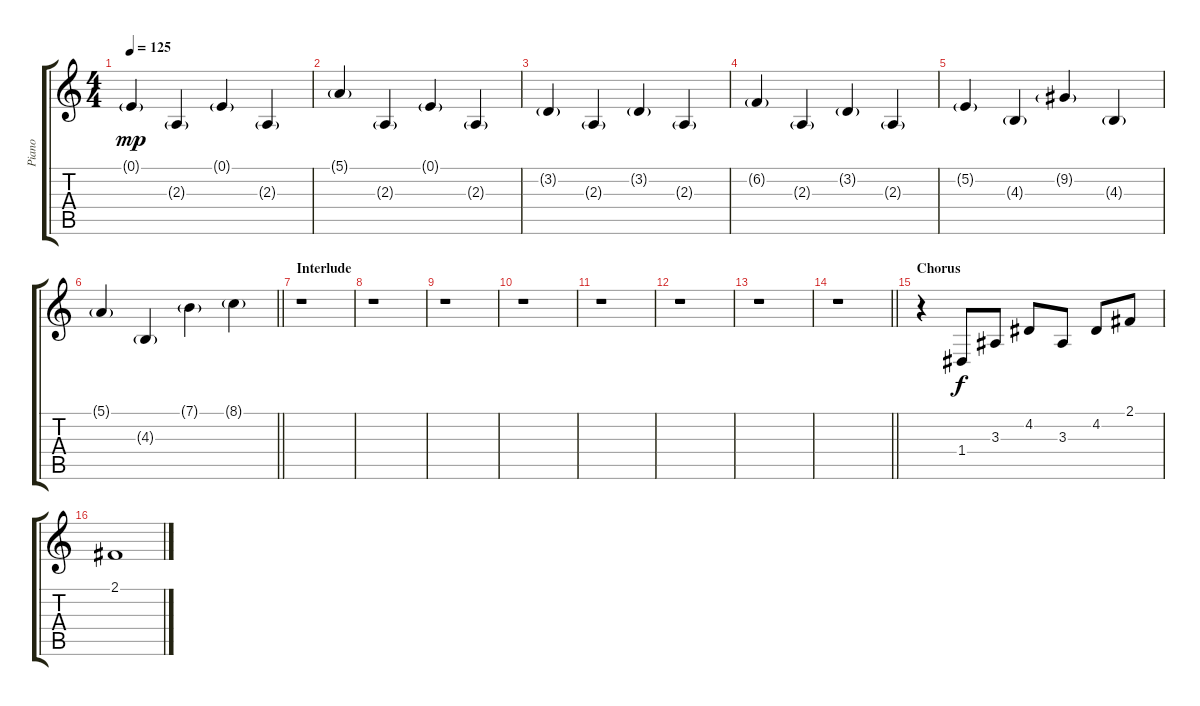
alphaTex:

\track ("Piano" "Piano") {instrument brightacousticpiano}
\staff {score tabs}
\tuning (E4 B3 G3 D3 A2 E2) {hide}
\ts (4 4)
\tempo 125
\clef g2
\ks c
0.1{g}.4{dy mp} 2.3{g}.4 0.1{g}.4 2.3{g}.4 |
5.1{g}.4 2.3{g}.4 0.1{g}.4 2.3{g}.4 |
3.2{g}.4 2.3{g}.4 3.2{g}.4 2.3{g}.4 |
6.2{g}.4 2.3{g}.4 3.2{g}.4 2.3{g}.4 |
5.2{g}.4 4.3{g}.4 9.2{g}.4 4.3{g}.4 |
\barLineRight lightlight
5.1{g}.4 4.3{g}.4 7.1{g}.4 8.1{g}.4 |
\section ("" "Interlude ")
r.1 |
r.1 |
r.1 |
r.1 |
r.1 |
r.1 |
r.1 |
\barLineRight lightlight
r.1 |
\section ("" "Chorus ")
r.4 1.4.8{dy f} 3.3.8 4.2.8 3.3.8 4.2.8 2.1.8 |
2.1.1
